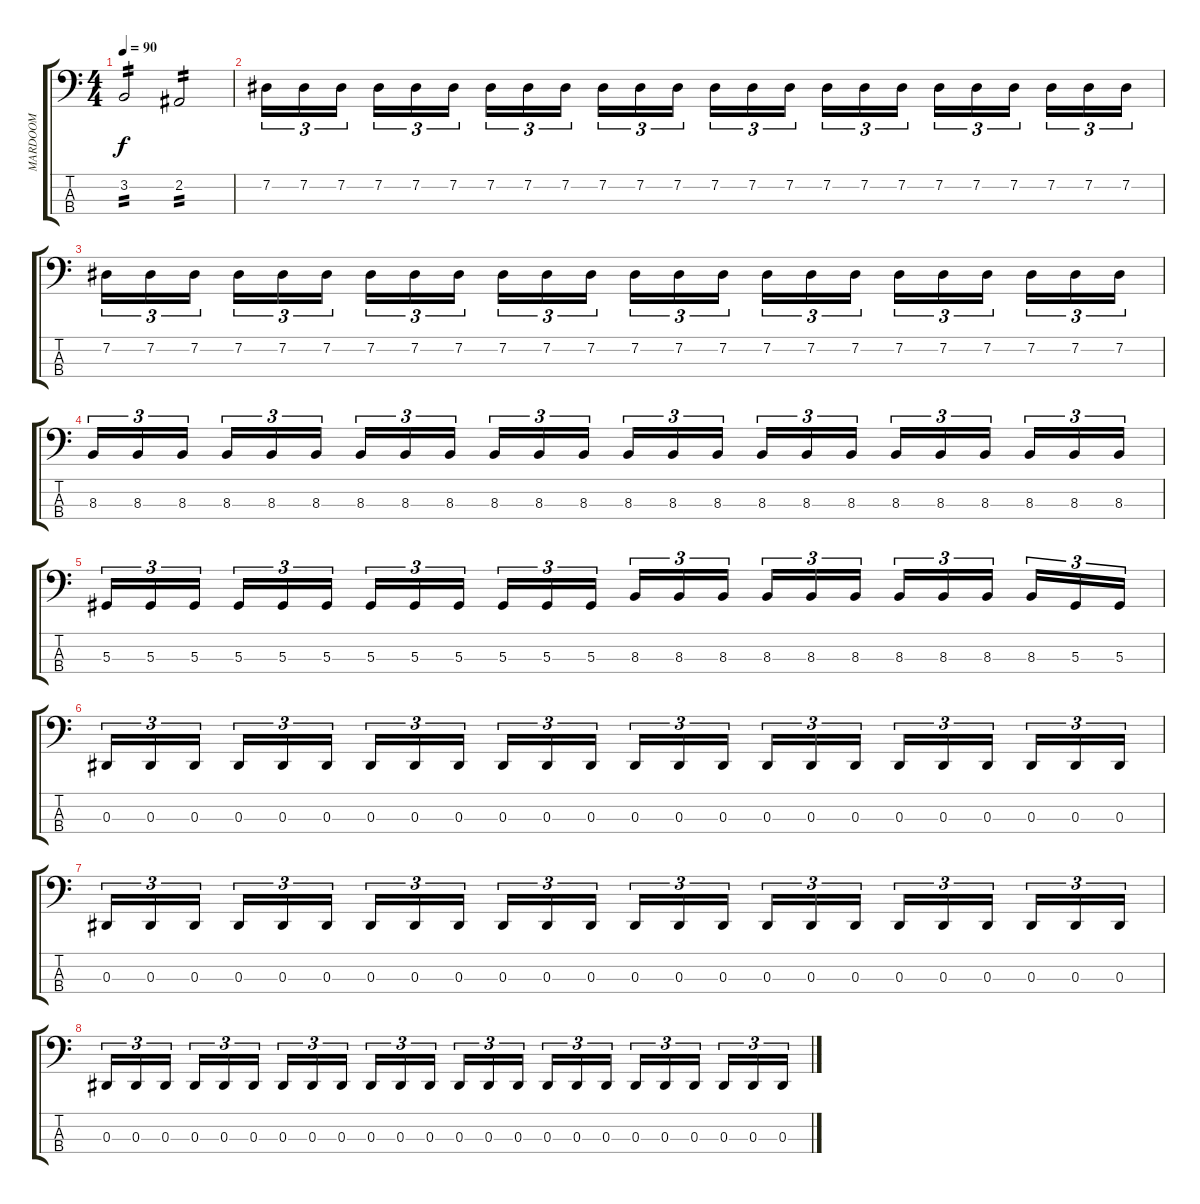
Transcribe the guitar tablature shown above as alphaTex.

\track ("MARDOOM" "MARDOOM") {instrument electricbasspick}
\staff {score tabs}
\tuning (Db2 Ab1 Eb1 Bb0) {hide}
\ts (4 4)
\tempo 90
\clef f4
\ks c
3.2.2{tp 2 dy f} 2.2.2{tp 2} |
7.2.16{tu (3 2)} 7.2.16{tu (3 2)} 7.2.16{tu (3 2) beam splitsecondary} 7.2.16{tu (3 2)} 7.2.16{tu (3 2)} 7.2.16{tu (3 2)} 7.2.16{tu (3 2)} 7.2.16{tu (3 2)} 7.2.16{tu (3 2) beam splitsecondary} 7.2.16{tu (3 2)} 7.2.16{tu (3 2)} 7.2.16{tu (3 2)} 7.2.16{tu (3 2)} 7.2.16{tu (3 2)} 7.2.16{tu (3 2) beam splitsecondary} 7.2.16{tu (3 2)} 7.2.16{tu (3 2)} 7.2.16{tu (3 2)} 7.2.16{tu (3 2)} 7.2.16{tu (3 2)} 7.2.16{tu (3 2) beam splitsecondary} 7.2.16{tu (3 2)} 7.2.16{tu (3 2)} 7.2.16{tu (3 2)} |
7.2.16{tu (3 2)} 7.2.16{tu (3 2)} 7.2.16{tu (3 2) beam splitsecondary} 7.2.16{tu (3 2)} 7.2.16{tu (3 2)} 7.2.16{tu (3 2)} 7.2.16{tu (3 2)} 7.2.16{tu (3 2)} 7.2.16{tu (3 2) beam splitsecondary} 7.2.16{tu (3 2)} 7.2.16{tu (3 2)} 7.2.16{tu (3 2)} 7.2.16{tu (3 2)} 7.2.16{tu (3 2)} 7.2.16{tu (3 2) beam splitsecondary} 7.2.16{tu (3 2)} 7.2.16{tu (3 2)} 7.2.16{tu (3 2)} 7.2.16{tu (3 2)} 7.2.16{tu (3 2)} 7.2.16{tu (3 2) beam splitsecondary} 7.2.16{tu (3 2)} 7.2.16{tu (3 2)} 7.2.16{tu (3 2)} |
8.3.16{tu (3 2)} 8.3.16{tu (3 2)} 8.3.16{tu (3 2) beam splitsecondary} 8.3.16{tu (3 2)} 8.3.16{tu (3 2)} 8.3.16{tu (3 2)} 8.3.16{tu (3 2)} 8.3.16{tu (3 2)} 8.3.16{tu (3 2) beam splitsecondary} 8.3.16{tu (3 2)} 8.3.16{tu (3 2)} 8.3.16{tu (3 2)} 8.3.16{tu (3 2)} 8.3.16{tu (3 2)} 8.3.16{tu (3 2) beam splitsecondary} 8.3.16{tu (3 2)} 8.3.16{tu (3 2)} 8.3.16{tu (3 2)} 8.3.16{tu (3 2)} 8.3.16{tu (3 2)} 8.3.16{tu (3 2) beam splitsecondary} 8.3.16{tu (3 2)} 8.3.16{tu (3 2)} 8.3.16{tu (3 2)} |
5.3.16{tu (3 2)} 5.3.16{tu (3 2)} 5.3.16{tu (3 2) beam splitsecondary} 5.3.16{tu (3 2)} 5.3.16{tu (3 2)} 5.3.16{tu (3 2)} 5.3.16{tu (3 2)} 5.3.16{tu (3 2)} 5.3.16{tu (3 2) beam splitsecondary} 5.3.16{tu (3 2)} 5.3.16{tu (3 2)} 5.3.16{tu (3 2)} 8.3.16{tu (3 2)} 8.3.16{tu (3 2)} 8.3.16{tu (3 2) beam splitsecondary} 8.3.16{tu (3 2)} 8.3.16{tu (3 2)} 8.3.16{tu (3 2)} 8.3.16{tu (3 2)} 8.3.16{tu (3 2)} 8.3.16{tu (3 2) beam splitsecondary} 8.3.16{tu (3 2)} 5.3.16{tu (3 2)} 5.3.16{tu (3 2)} |
0.3.16{tu (3 2)} 0.3.16{tu (3 2)} 0.3.16{tu (3 2) beam splitsecondary} 0.3.16{tu (3 2)} 0.3.16{tu (3 2)} 0.3.16{tu (3 2)} 0.3.16{tu (3 2)} 0.3.16{tu (3 2)} 0.3.16{tu (3 2) beam splitsecondary} 0.3.16{tu (3 2)} 0.3.16{tu (3 2)} 0.3.16{tu (3 2)} 0.3.16{tu (3 2)} 0.3.16{tu (3 2)} 0.3.16{tu (3 2) beam splitsecondary} 0.3.16{tu (3 2)} 0.3.16{tu (3 2)} 0.3.16{tu (3 2)} 0.3.16{tu (3 2)} 0.3.16{tu (3 2)} 0.3.16{tu (3 2) beam splitsecondary} 0.3.16{tu (3 2)} 0.3.16{tu (3 2)} 0.3.16{tu (3 2)} |
0.3.16{tu (3 2)} 0.3.16{tu (3 2)} 0.3.16{tu (3 2) beam splitsecondary} 0.3.16{tu (3 2)} 0.3.16{tu (3 2)} 0.3.16{tu (3 2)} 0.3.16{tu (3 2)} 0.3.16{tu (3 2)} 0.3.16{tu (3 2) beam splitsecondary} 0.3.16{tu (3 2)} 0.3.16{tu (3 2)} 0.3.16{tu (3 2)} 0.3.16{tu (3 2)} 0.3.16{tu (3 2)} 0.3.16{tu (3 2) beam splitsecondary} 0.3.16{tu (3 2)} 0.3.16{tu (3 2)} 0.3.16{tu (3 2)} 0.3.16{tu (3 2)} 0.3.16{tu (3 2)} 0.3.16{tu (3 2) beam splitsecondary} 0.3.16{tu (3 2)} 0.3.16{tu (3 2)} 0.3.16{tu (3 2)} |
0.3.16{tu (3 2)} 0.3.16{tu (3 2)} 0.3.16{tu (3 2) beam splitsecondary} 0.3.16{tu (3 2)} 0.3.16{tu (3 2)} 0.3.16{tu (3 2)} 0.3.16{tu (3 2)} 0.3.16{tu (3 2)} 0.3.16{tu (3 2) beam splitsecondary} 0.3.16{tu (3 2)} 0.3.16{tu (3 2)} 0.3.16{tu (3 2)} 0.3.16{tu (3 2)} 0.3.16{tu (3 2)} 0.3.16{tu (3 2) beam splitsecondary} 0.3.16{tu (3 2)} 0.3.16{tu (3 2)} 0.3.16{tu (3 2)} 0.3.16{tu (3 2)} 0.3.16{tu (3 2)} 0.3.16{tu (3 2) beam splitsecondary} 0.3.16{tu (3 2)} 0.3.16{tu (3 2)} 0.3.16{tu (3 2)}
